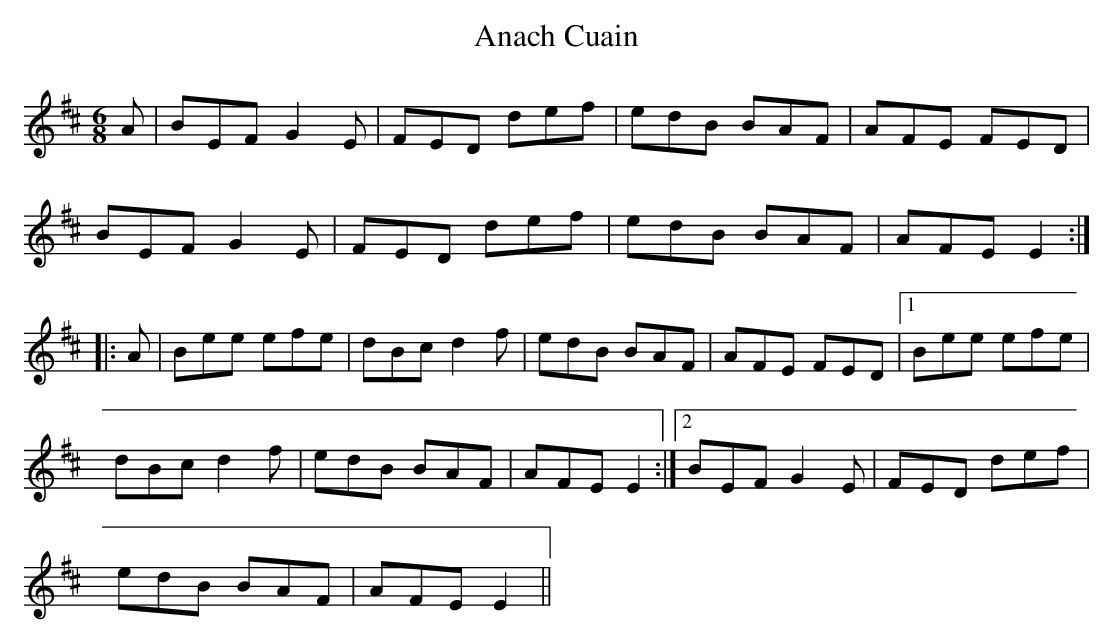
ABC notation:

X:1
T:Anach Cuain
M:6/8
L:1/8
K:D
A|BEF G2E|FED def|edB BAF|AFE FED|!
BEF G2E|FED def|edB BAF|AFE E2:|!
|:A|Bee efe|dBc d2f|edB BAF|AFE FED|1 Bee efe|!
dBc d2f|edB BAF|AFE E2:|2 BEF G2E|FED def|!
edB BAF|AFE E2||
